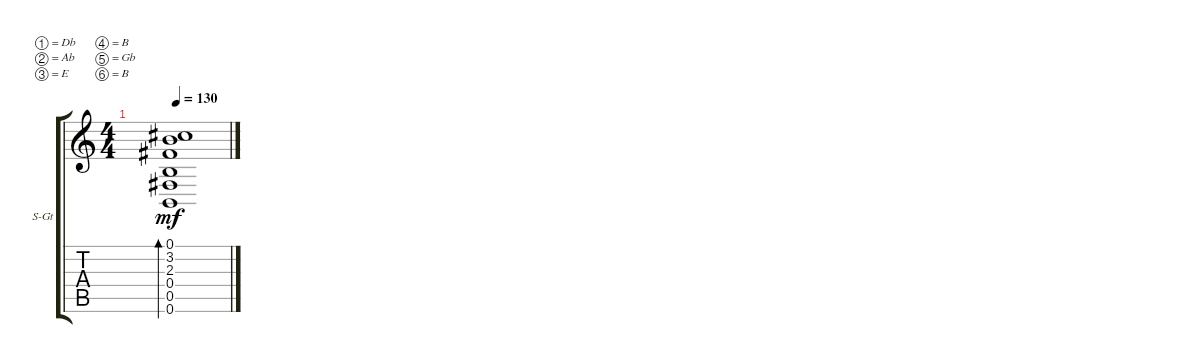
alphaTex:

\defaultSystemsLayout 4
\bracketExtendMode groupsimilarinstruments
\firstSystemTrackNameOrientation horizontal
\otherSystemsTrackNameOrientation horizontal
\track ("GTR 2" "S-Gt") {instrument acousticguitarsteel}
\staff {score tabs}
\tuning (Db4 Ab3 E3 B2 Gb2 B1)
\ts (4 4)
\tempo 130
\clef g2
\ks c
(0.6{t} 0.5{t} 0.4{t} 2.3{t} 3.2{t} 0.1{t}).1{bd 64 dy mf}
